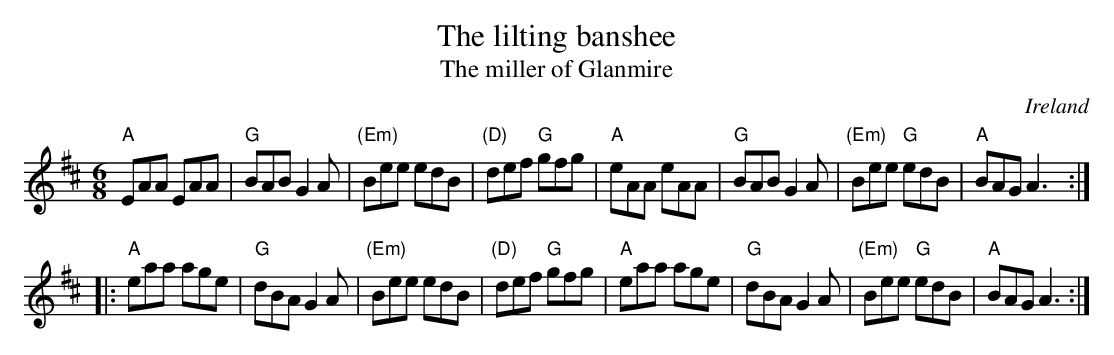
X:1
T:The lilting banshee
T:The miller of Glanmire
O:Ireland
M:6/8
L:1/8
K:D
"A"EAA EAA|"G"BAB G2A|"(Em)"Bee edB|"(D)"def "G"gfg|\
"A"eAA eAA|"G"BAB G2A|"(Em)"Bee "G"edB|"A"BAG A3:|
|:"A"eaa age|"G"dBA G2A|"(Em)"Bee edB|"(D)"def "G"gfg|\
"A"eaa age|"G"dBA G2A|"(Em)"Bee "G"edB|"A"BAG A3:|
